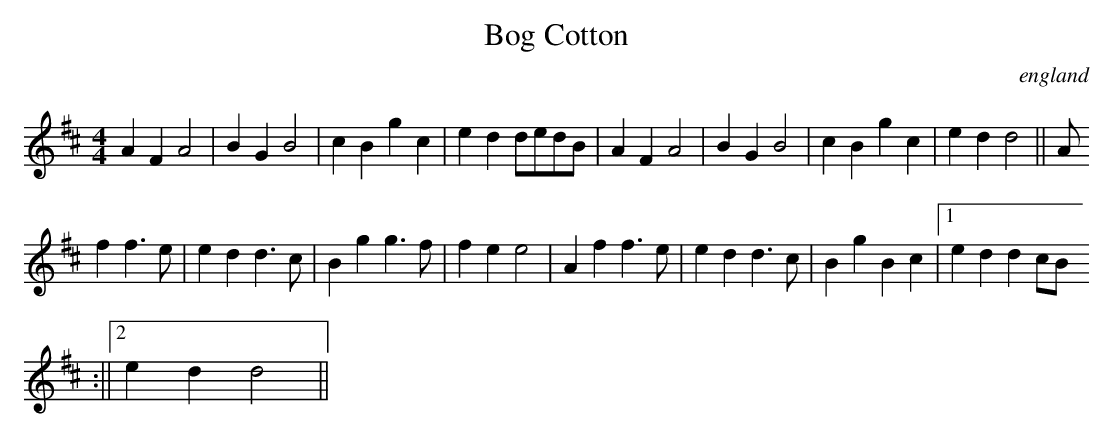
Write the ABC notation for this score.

X:1
T:Bog Cotton
O:england
M:4/4
L:1/8
K:D
A2F2 A4|B2G2 B4|c2B2 g2c2|e2d2 dedB|A2F2 A4|B2G2 B4|c2B2 g2c2|e2d2 d4||A
2f2 f3e|e2d2 d3c|B2g2 g3f|f2e2 e4|A2f2 f3e|e2d2 d3c|B2g2 B2c2|1e2d2 d2cB
:||2e2d2 d4||
